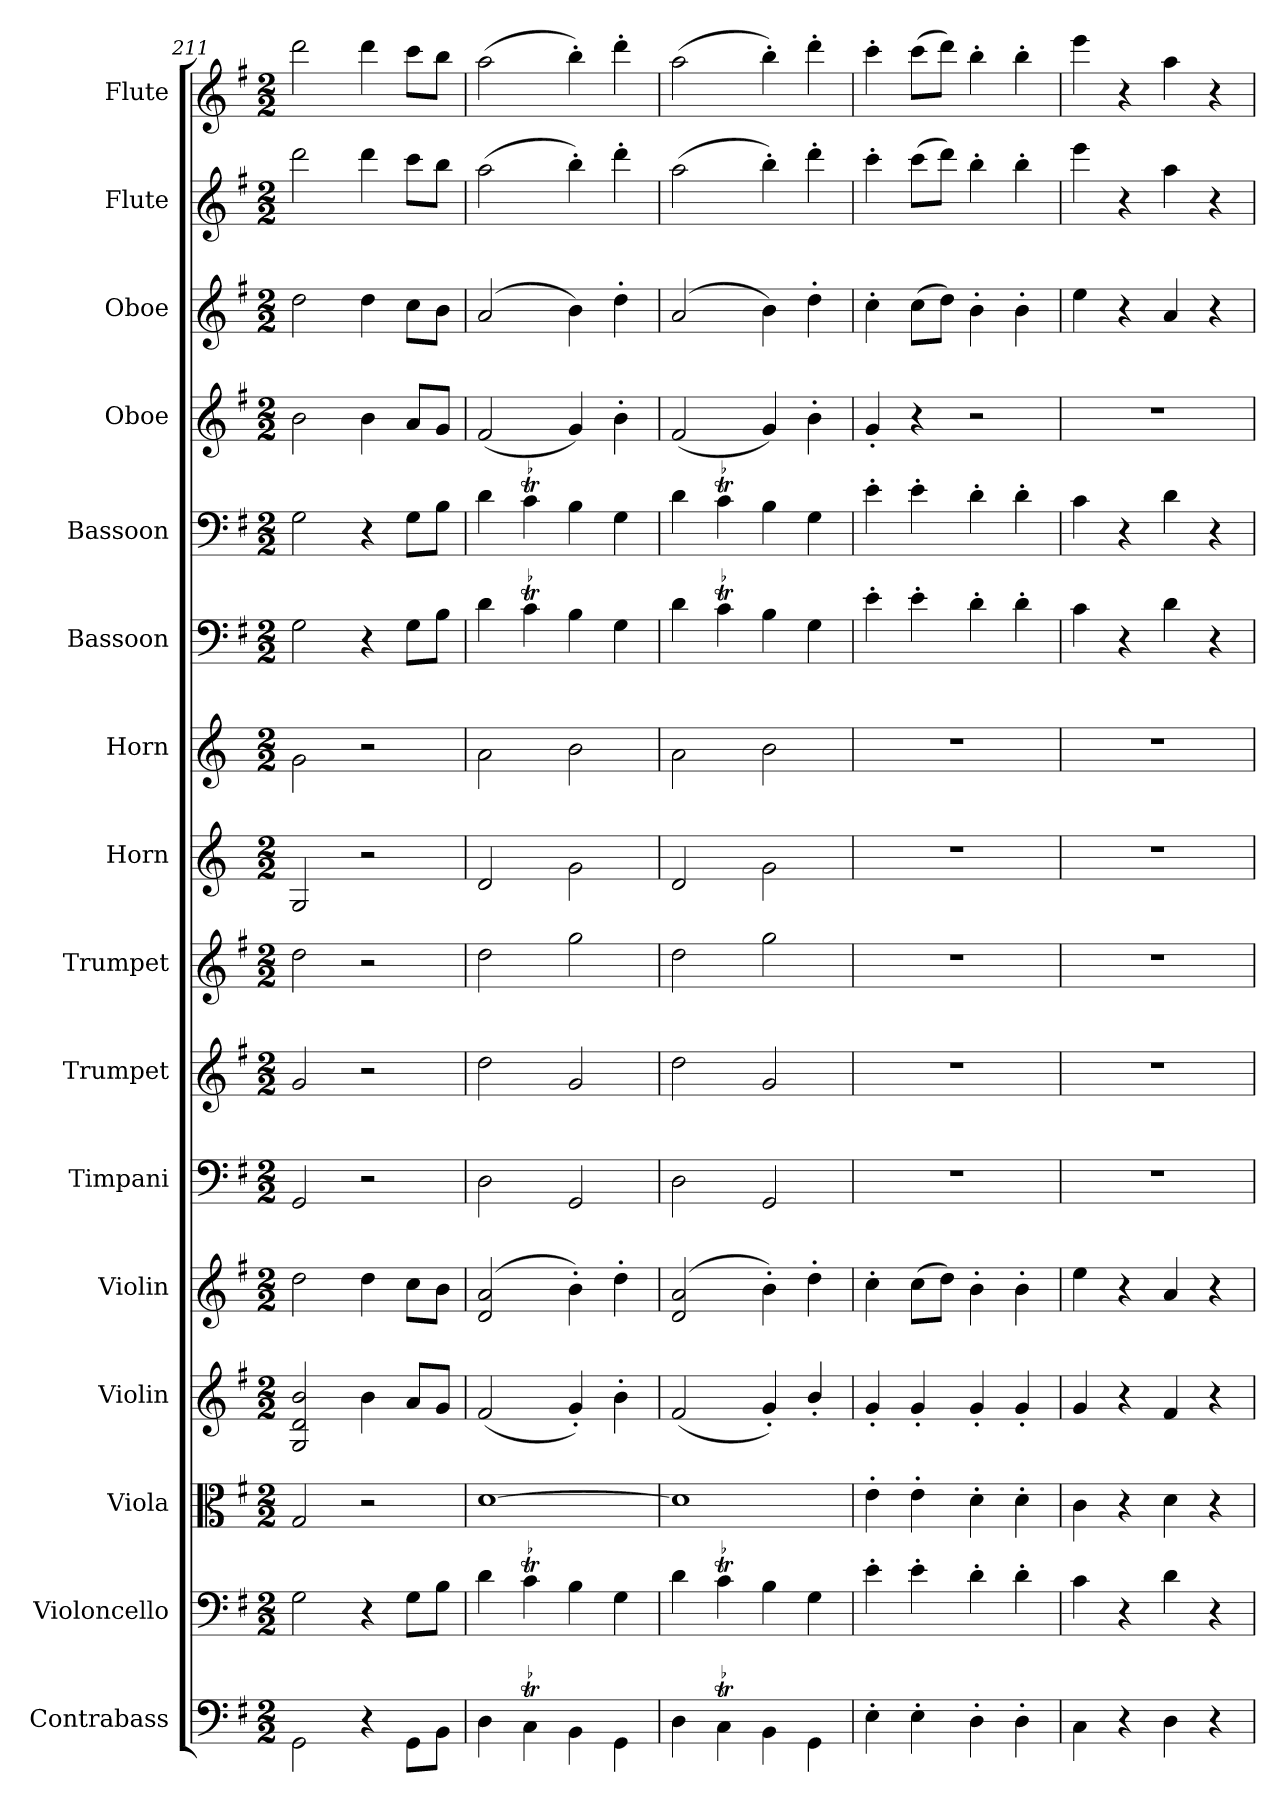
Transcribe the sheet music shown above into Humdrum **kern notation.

**kern	**kern	**kern	**kern	**kern	**kern	**kern	**kern	**kern	**kern	**kern	**kern	**kern	**kern	**kern	**kern
*part16	*part15	*part14	*part13	*part12	*part11	*part10	*part9	*part8	*part7	*part6	*part5	*part4	*part3	*part2	*part1
*staff16	*staff15	*staff14	*staff13	*staff12	*staff11	*staff10	*staff9	*staff8	*staff7	*staff6	*staff5	*staff4	*staff3	*staff2	*staff1
*I"Contrabass	*I"Violoncello	*I"Viola	*I"Violin	*I"Violin	*I"Timpani	*I"Trumpet	*I"Trumpet	*I"Horn	*I"Horn	*I"Bassoon	*I"Bassoon	*I"Oboe	*I"Oboe	*I"Flute	*I"Flute
*I'Cb	*I'Vc	*I'Vla	*I'Vln	*I'Vln	*I'Timp	*I'Tpt	*I'Tpt	*I'Hn	*I'Hn	*I'Bsn	*I'Bsn	*I'Ob	*I'Ob	*I'Fl	*I'Fl
*clefF4	*clefF4	*clefC3	*clefG2	*clefG2	*	*clefG2	*clefG2	*clefG2	*clefG2	*clefF4	*clefF4	*clefG2	*clefG2	*clefG2	*clefG2
*k[f#]	*k[f#]	*k[f#]	*k[f#]	*k[f#]	*k[f#]	*k[f#]	*k[f#]	*k[]	*k[]	*k[f#]	*k[f#]	*k[f#]	*k[f#]	*k[f#]	*k[f#]
*M2/2	*M2/2	*M2/2	*M2/2	*M2/2	*M2/2	*M2/2	*M2/2	*M2/2	*M2/2	*M2/2	*M2/2	*M2/2	*M2/2	*M2/2	*M2/2
=211	=211	=211	=211	=211	=211	=211	=211	=211	=211	=211	=211	=211	=211	=211	=211
2GG\	2G\	2G/	2G/ 2d/ 2b/	2dd\	2GG/	2g/	2dd\	2G/	2g\	2G\	2G\	2b\	2dd\	2ddd\	2ddd\
4r	4r	2r	4b\	4dd\	2r	2r	2r	2r	2r	4r	4r	4b\	4dd\	4ddd\	4ddd\
8GG\L	8G\L	.	8a/L	8cc\L	.	.	.	.	.	8G\L	8G\L	8a/L	8cc\L	8ccc\L	8ccc\L
8BB\J	8B\J	.	8g/J	8b\J	.	.	.	.	.	8B\J	8B\J	8g/J	8b\J	8bb\J	8bb\J
=212	=212	=212	=212	=212	=212	=212	=212	=212	=212	=212	=212	=212	=212	=212	=212
4D\	4d\	[1d\	(2f#/	(2d/ 2a/	2D\	2dd\	2dd\	2d/	2a\	4d\	4d\	(2f#/	(2a/	(2aa\	(2aa\
!LO:TR:acc=-	!LO:TR:acc=-	!	!	!	!	!	!	!	!	!LO:TR:acc=-	!LO:TR:acc=-	!	!	!	!
4Ct\	4ct\	.	.	.	.	.	.	.	.	4ct\	4ct\	.	.	.	.
4BB\	4B\	.	4g'/)	4b'\)	2GG/	2g/	2gg\	2g\	2b\	4B\	4B\	4g/)	4b\)	4bb'\)	4bb'\)
4GG\	4G\	.	4b'\	4dd'\	.	.	.	.	.	4G\	4G\	4b'\	4dd'\	4ddd'\	4ddd'\
=213	=213	=213	=213	=213	=213	=213	=213	=213	=213	=213	=213	=213	=213	=213	=213
4D\	4d\	1d\]	(2f#/	(2d/ 2a/	2D\	2dd\	2dd\	2d/	2a\	4d\	4d\	(2f#/	(2a/	(2aa\	(2aa\
!LO:TR:acc=-	!LO:TR:acc=-	!	!	!	!	!	!	!	!	!LO:TR:acc=-	!LO:TR:acc=-	!	!	!	!
4Ct\	4ct\	.	.	.	.	.	.	.	.	4ct\	4ct\	.	.	.	.
4BB\	4B\	.	4g'/)	4b'\)	2GG/	2g/	2gg\	2g\	2b\	4B\	4B\	4g/)	4b\)	4bb'\)	4bb'\)
4GG\	4G\	.	4b'/	4dd'\	.	.	.	.	.	4G\	4G\	4b'\	4dd'\	4ddd'\	4ddd'\
=214	=214	=214	=214	=214	=214	=214	=214	=214	=214	=214	=214	=214	=214	=214	=214
4E'\	4e'\	4e'\	4g'/	4cc'\	1r	1r	1r	1r	1r	4e'\	4e'\	4g'/	4cc'\	4ccc'\	4ccc'\
4E'\	4e'\	4e'\	4g'/	(8cc\L	.	.	.	.	.	4e'\	4e'\	4r	(8cc\L	(8ccc\L	(8ccc\L
.	.	.	.	8dd\J)	.	.	.	.	.	.	.	.	8dd\J)	8ddd\J)	8ddd\J)
4D'\	4d'\	4d'\	4g'/	4b'\	.	.	.	.	.	4d'\	4d'\	2r	4b'\	4bb'\	4bb'\
4D'\	4d'\	4d'\	4g'/	4b'\	.	.	.	.	.	4d'\	4d'\	.	4b'\	4bb'\	4bb'\
=215	=215	=215	=215	=215	=215	=215	=215	=215	=215	=215	=215	=215	=215	=215	=215
4C\	4c\	4c\	4g/	4ee\	1r	1r	1r	1r	1r	4c\	4c\	1r	4ee\	4eee\	4eee\
4r	4r	4r	4r	4r	.	.	.	.	.	4r	4r	.	4r	4r	4r
4D\	4d\	4d\	4f#/	4a/	.	.	.	.	.	4d\	4d\	.	4a/	4aa\	4aa\
4r	4r	4r	4r	4r	.	.	.	.	.	4r	4r	.	4r	4r	4r
=	=	=	=	=	=	=	=	=	=	=	=	=	=	=	=
*-	*-	*-	*-	*-	*-	*-	*-	*-	*-	*-	*-	*-	*-	*-	*-
